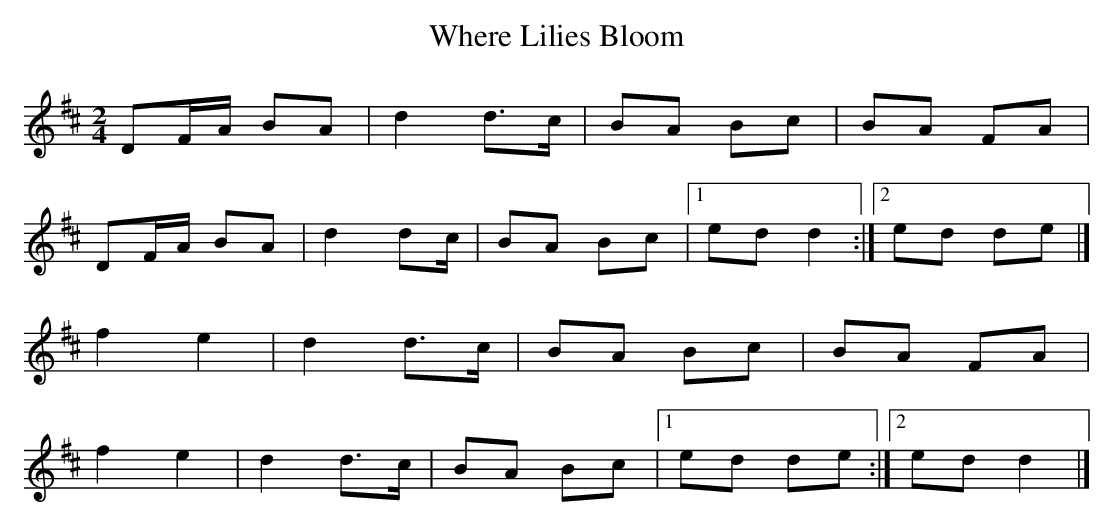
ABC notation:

X:1
T:Where Lilies Bloom
M:2/4
L:1/8
K:D Major
DF/A/ BA|d2 d3/c/|BA Bc|BA FA|!
DF/A/ BA|d2 dc/|BA Bc|[1 ed d2:|[2 ed de|]!
f2 e2|d2 d3/c/|BA Bc|BA FA|!
f2 e2|d2 d3/c/|BA Bc|[1 ed de:|[2 ed d2|]!
